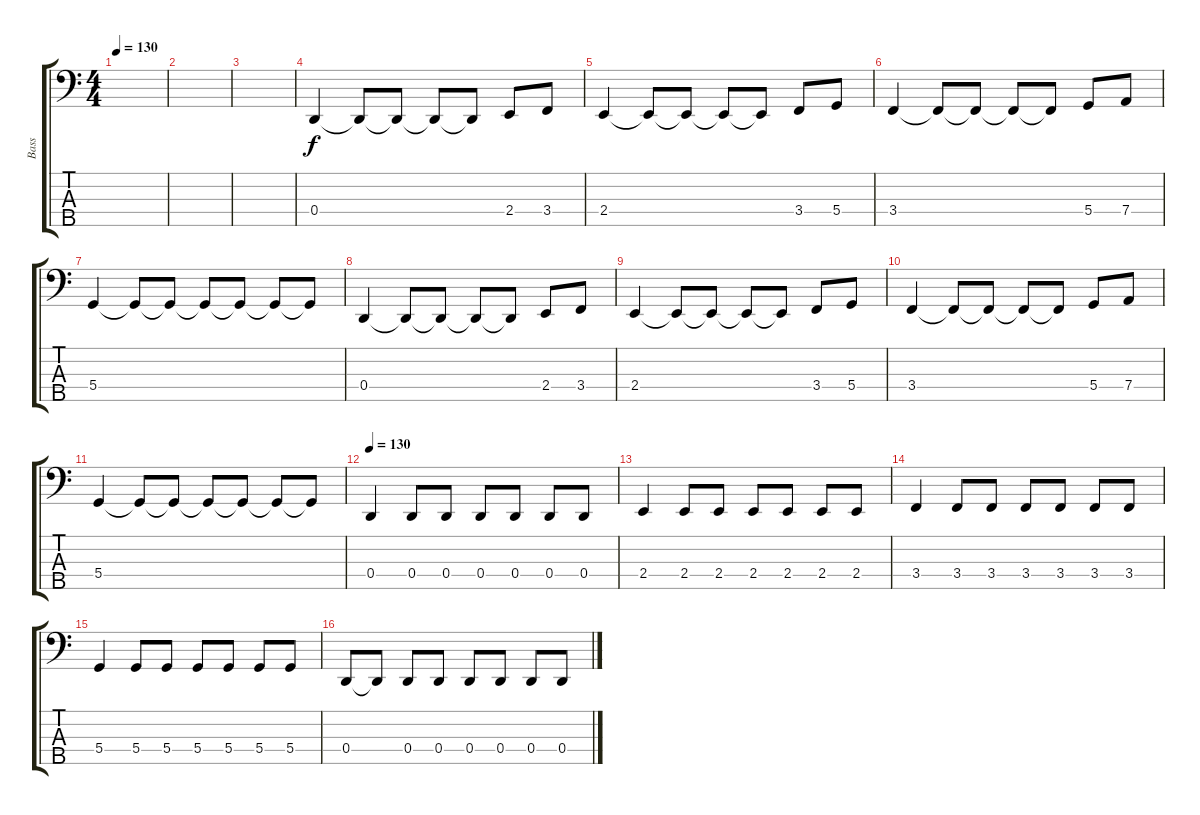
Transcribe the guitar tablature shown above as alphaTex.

\track ("Bass" "Bass") {instrument electricbassfinger}
\staff {score tabs}
\tuning (F2 C2 G1 D1 A0) {hide}
\ts (4 4)
\tempo 130
\clef f4
\ks c
|
|
|
0.4.4 0.4{t}.8 0.4{t}.8 0.4{t}.8 0.4{t}.8 2.4.8 3.4.8 |
2.4.4 2.4{t}.8 2.4{t}.8 2.4{t}.8 2.4{t}.8 3.4.8 5.4.8 |
3.4.4 3.4{t}.8 3.4{t}.8 3.4{t}.8 3.4{t}.8 5.4.8 7.4.8 |
5.4.4 5.4{t}.8 5.4{t}.8 5.4{t}.8 5.4{t}.8 5.4{t}.8 5.4{t}.8 |
0.4.4 0.4{t}.8 0.4{t}.8 0.4{t}.8 0.4{t}.8 2.4.8 3.4.8 |
2.4.4 2.4{t}.8 2.4{t}.8 2.4{t}.8 2.4{t}.8 3.4.8 5.4.8 |
3.4.4 3.4{t}.8 3.4{t}.8 3.4{t}.8 3.4{t}.8 5.4.8 7.4.8 |
5.4.4 5.4{t}.8 5.4{t}.8 5.4{t}.8 5.4{t}.8 5.4{t}.8 5.4{t}.8 |
\tempo 130
0.4.4 0.4.8 0.4.8 0.4.8 0.4.8 0.4.8 0.4.8 |
2.4.4 2.4.8 2.4.8 2.4.8 2.4.8 2.4.8 2.4.8 |
3.4.4 3.4.8 3.4.8 3.4.8 3.4.8 3.4.8 3.4.8 |
5.4.4 5.4.8 5.4.8 5.4.8 5.4.8 5.4.8 5.4.8 |
0.4.8 0.4{t}.8 0.4.8 0.4.8 0.4.8 0.4.8 0.4.8 0.4.8
